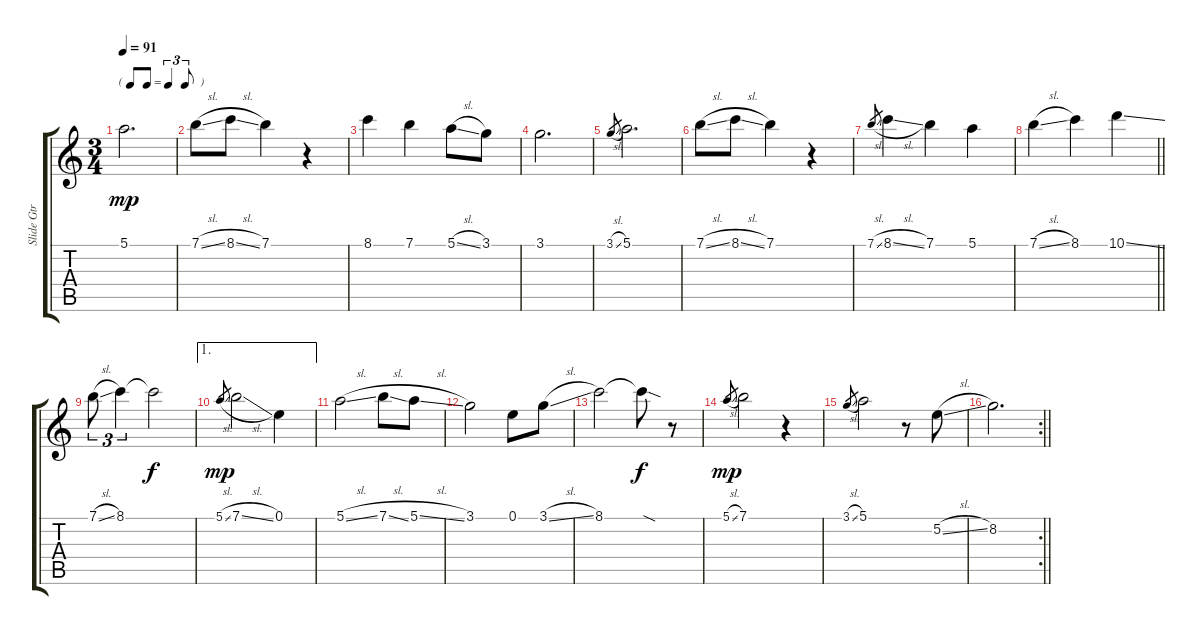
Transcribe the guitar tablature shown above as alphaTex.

\track ("Slide Gtr" "Slide Gtr") {instrument acousticguitarsteel}
\staff {score tabs}
\tuning (E4 B3 G3 D3 A2 E2) {hide}
\ts (3 4)
\tf triplet8th
\tempo 91
\clef g2
\ks c
5.1.2{d dy mp} |
7.1{sl}.8 8.1{sl}.8 7.1.4 r.4 |
8.1.4 7.1.4 5.1{sl}.8 3.1.8 |
3.1.2{d} |
3.1{sl}.8{gr} 5.1.2{d} |
7.1{sl}.8 8.1{sl}.8 7.1.4 r.4 |
7.1{sl}.8{gr} 8.1{sl}.4 7.1.4 5.1.4 |
\barLineRight lightlight
7.1{sl}.4 8.1.4 10.1{ss}.4 |
7.1{sl}.8{tu (3 2)} 8.1.4{tu (3 2)} 8.1{t}.2{dy f} |
\ae 1
5.1{sl}.8{gr dy mp} 7.1{sl}.2 0.1.4 |
5.1{sl}.2 7.1{sl}.8 5.1{sl}.8 |
3.1.2 0.1.8 3.1{sl}.8 |
8.1.2 8.1{sod t}.8{dy f} r.8 |
5.1{sl}.8{gr dy mp} 7.1.2 r.4 |
3.1{sl}.8{gr} 5.1.2 r.8 5.2{sl}.8 |
\rc 2
\barLineRight lightlight
8.2.2{d}
